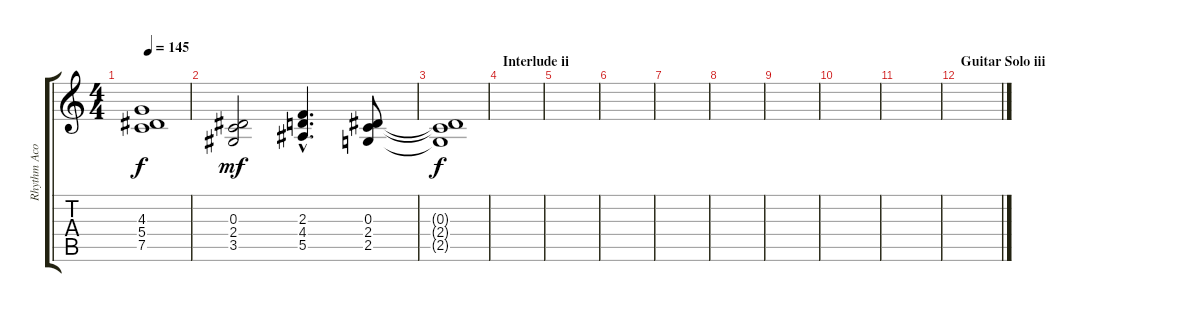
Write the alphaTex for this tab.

\track ("Rhythm Acoustic Guitar" "Rhythm Aco") {instrument acousticguitarsteel}
\staff {score tabs}
\tuning (C4 G3 Eb3 Bb2 F2 C2) {hide}
\ts (4 4)
\tempo 145
\clef g2
\ks c
(4.3{t} 5.4{t} 7.5{t}).1{dy f} |
(0.3 2.4 3.5).2{dy mf} (2.3{hac} 4.4{hac} 5.5{hac}).4{d} (0.3 2.4 2.5).8 |
(0.3{t} 2.4{t} 2.5{t}).1{dy f} |
\section ("" "Interlude ii")
|
|
|
|
|
|
|
|
\section ("" "Guitar Solo iii")
